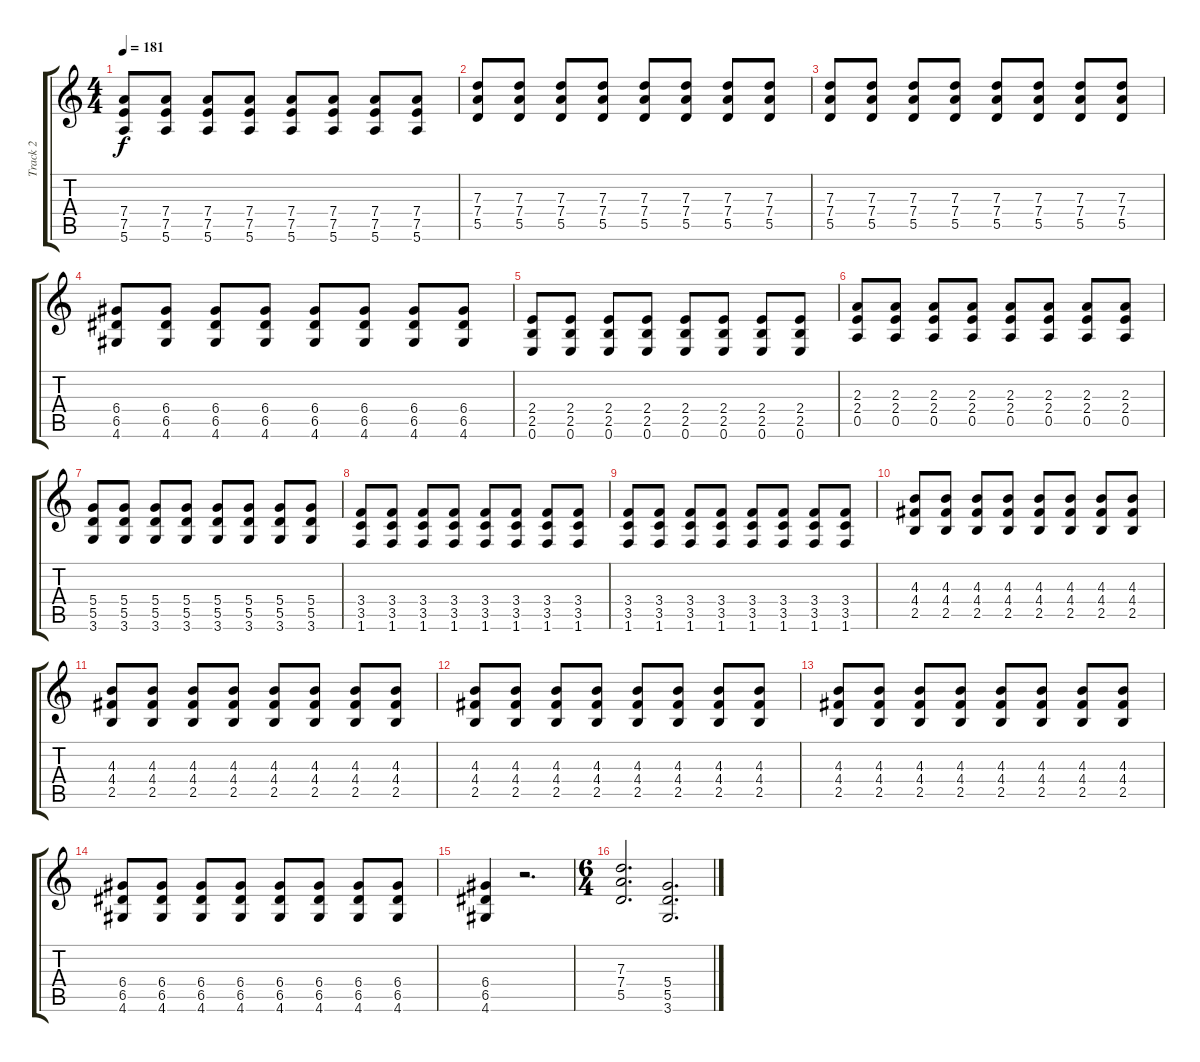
\track ("Track 2" "Track 2") {instrument distortionguitar}
\staff {score tabs}
\tuning (E4 B3 G3 D3 A2 E2) {hide}
\ts (4 4)
\tempo 181
\clef g2
\ks c
(7.4 7.5 5.6).8{dy f} (7.4 7.5 5.6).8 (7.4 7.5 5.6).8 (7.4 7.5 5.6).8 (7.4 7.5 5.6).8 (7.4 7.5 5.6).8 (7.4 7.5 5.6).8 (7.4 7.5 5.6).8 |
(7.3 7.4 5.5).8 (7.3 7.4 5.5).8 (7.3 7.4 5.5).8 (7.3 7.4 5.5).8 (7.3 7.4 5.5).8 (7.3 7.4 5.5).8 (7.3 7.4 5.5).8 (7.3 7.4 5.5).8 |
(7.3 7.4 5.5).8 (7.3 7.4 5.5).8 (7.3 7.4 5.5).8 (7.3 7.4 5.5).8 (7.3 7.4 5.5).8 (7.3 7.4 5.5).8 (7.3 7.4 5.5).8 (7.3 7.4 5.5).8 |
(6.4 6.5 4.6).8 (6.4 6.5 4.6).8 (6.4 6.5 4.6).8 (6.4 6.5 4.6).8 (6.4 6.5 4.6).8 (6.4 6.5 4.6).8 (6.4 6.5 4.6).8 (6.4 6.5 4.6).8 |
(2.4 2.5 0.6).8 (2.4 2.5 0.6).8 (2.4 2.5 0.6).8 (2.4 2.5 0.6).8 (2.4 2.5 0.6).8 (2.4 2.5 0.6).8 (2.4 2.5 0.6).8 (2.4 2.5 0.6).8 |
(2.3 2.4 0.5).8 (2.3 2.4 0.5).8 (2.3 2.4 0.5).8 (2.3 2.4 0.5).8 (2.3 2.4 0.5).8 (2.3 2.4 0.5).8 (2.3 2.4 0.5).8 (2.3 2.4 0.5).8 |
(5.4 5.5 3.6).8 (5.4 5.5 3.6).8 (5.4 5.5 3.6).8 (5.4 5.5 3.6).8 (5.4 5.5 3.6).8 (5.4 5.5 3.6).8 (5.4 5.5 3.6).8 (5.4 5.5 3.6).8 |
(3.4 3.5 1.6).8 (3.4 3.5 1.6).8 (3.4 3.5 1.6).8 (3.4 3.5 1.6).8 (3.4 3.5 1.6).8 (3.4 3.5 1.6).8 (3.4 3.5 1.6).8 (3.4 3.5 1.6).8 |
(3.4 3.5 1.6).8 (3.4 3.5 1.6).8 (3.4 3.5 1.6).8 (3.4 3.5 1.6).8 (3.4 3.5 1.6).8 (3.4 3.5 1.6).8 (3.4 3.5 1.6).8 (3.4 3.5 1.6).8 |
(4.3 4.4 2.5).8 (4.3 4.4 2.5).8 (4.3 4.4 2.5).8 (4.3 4.4 2.5).8 (4.3 4.4 2.5).8 (4.3 4.4 2.5).8 (4.3 4.4 2.5).8 (4.3 4.4 2.5).8 |
(4.3 4.4 2.5).8 (4.3 4.4 2.5).8 (4.3 4.4 2.5).8 (4.3 4.4 2.5).8 (4.3 4.4 2.5).8 (4.3 4.4 2.5).8 (4.3 4.4 2.5).8 (4.3 4.4 2.5).8 |
(4.3 4.4 2.5).8 (4.3 4.4 2.5).8 (4.3 4.4 2.5).8 (4.3 4.4 2.5).8 (4.3 4.4 2.5).8 (4.3 4.4 2.5).8 (4.3 4.4 2.5).8 (4.3 4.4 2.5).8 |
(4.3 4.4 2.5).8 (4.3 4.4 2.5).8 (4.3 4.4 2.5).8 (4.3 4.4 2.5).8 (4.3 4.4 2.5).8 (4.3 4.4 2.5).8 (4.3 4.4 2.5).8 (4.3 4.4 2.5).8 |
(6.4 6.5 4.6).8 (6.4 6.5 4.6).8 (6.4 6.5 4.6).8 (6.4 6.5 4.6).8 (6.4 6.5 4.6).8 (6.4 6.5 4.6).8 (6.4 6.5 4.6).8 (6.4 6.5 4.6).8 |
(6.4 6.5 4.6).4 r.2{d} |
\ts (6 4)
(7.3 7.4 5.5).2{d} (5.4 5.5 3.6).2{d}
